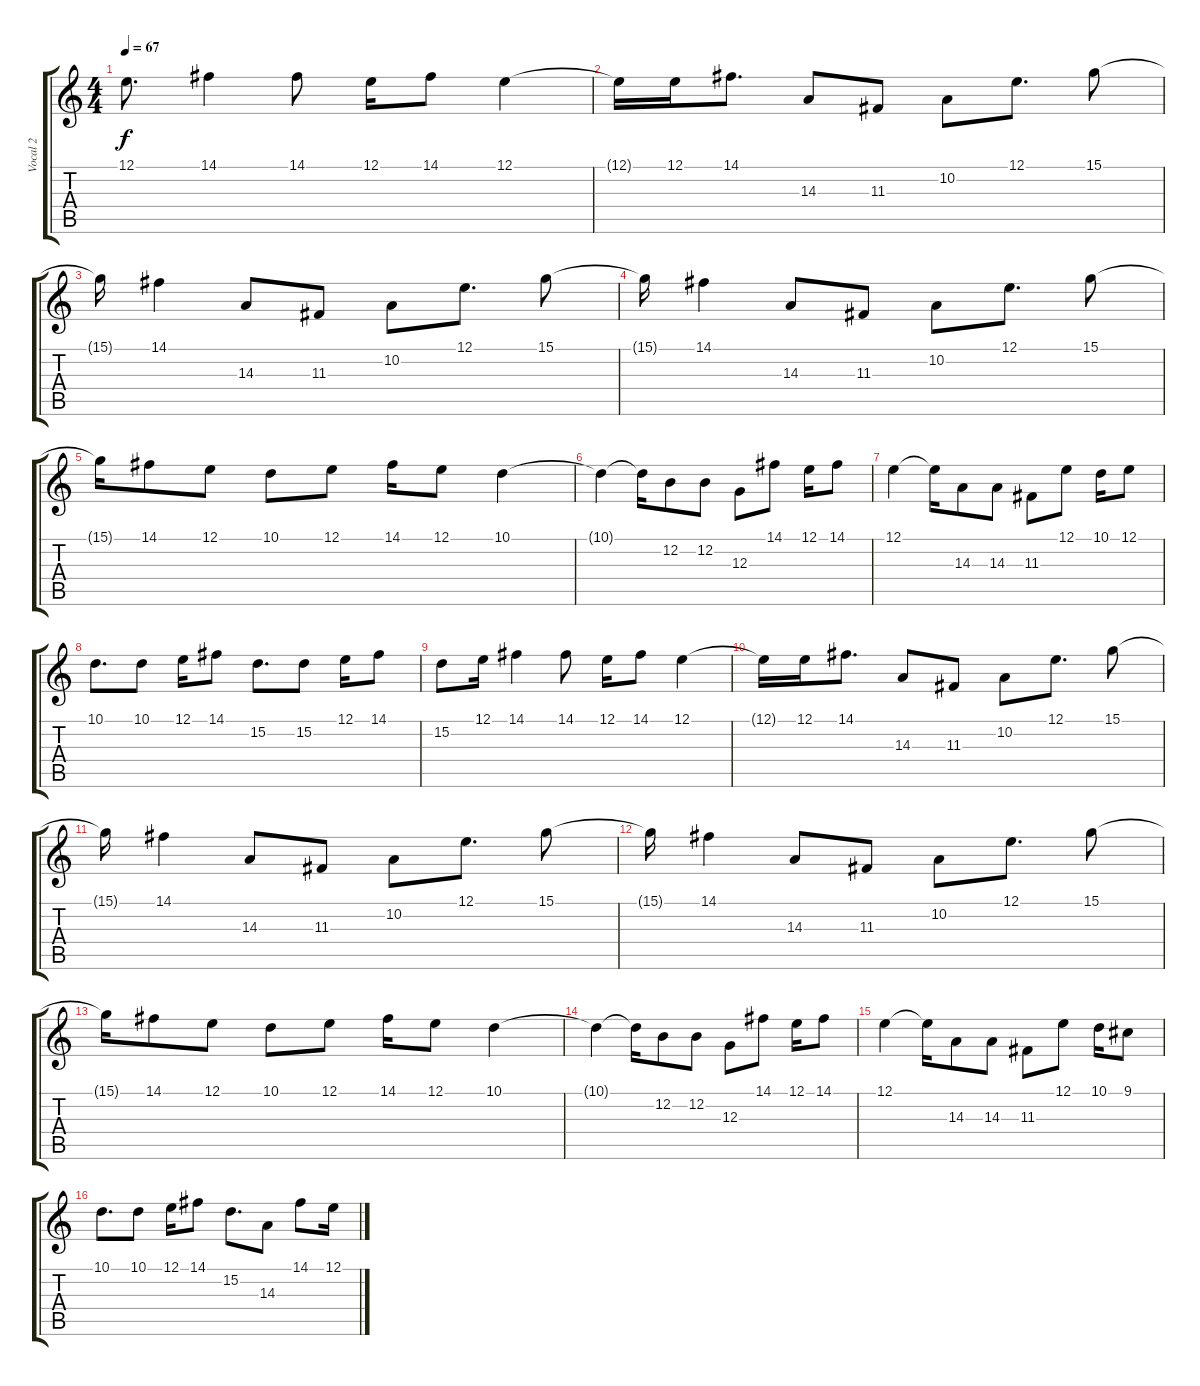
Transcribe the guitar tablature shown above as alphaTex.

\track ("Vocal 2" "Vocal 2") {instrument panflute}
\staff {score tabs}
\tuning (E4 B3 G3 D3 A2 E2) {hide}
\ts (4 4)
\tempo 67
\clef g2
\ks c
12.1.8{d dy f} 14.1.4 14.1.8 12.1.16 14.1.8 12.1.4 |
12.1{t}.16 12.1.16 14.1.8{d} 14.3.8 11.3.8 10.2.8 12.1.8{d} 15.1.8 |
15.1{t}.16 14.1.4 14.3.8 11.3.8 10.2.8 12.1.8{d} 15.1.8 |
15.1{t}.16 14.1.4 14.3.8 11.3.8 10.2.8 12.1.8{d} 15.1.8 |
15.1{t}.16 14.1.8 12.1.8 10.1.8 12.1.8 14.1.16 12.1.8 10.1.4 |
10.1{t}.4 10.1{t}.16 12.2.8 12.2.8 12.3.8 14.1.8 12.1.16 14.1.8 |
12.1.4 12.1{t}.16 14.3.8 14.3.8 11.3.8 12.1.8 10.1.16 12.1.8 |
10.1.8{d} 10.1.8 12.1.16 14.1.8 15.2.8{d} 15.2.8 12.1.16 14.1.8 |
15.2.8 12.1.16 14.1.4 14.1.8 12.1.16 14.1.8 12.1.4 |
12.1{t}.16 12.1.16 14.1.8{d} 14.3.8 11.3.8 10.2.8 12.1.8{d} 15.1.8 |
15.1{t}.16 14.1.4 14.3.8 11.3.8 10.2.8 12.1.8{d} 15.1.8 |
15.1{t}.16 14.1.4 14.3.8 11.3.8 10.2.8 12.1.8{d} 15.1.8 |
15.1{t}.16 14.1.8 12.1.8 10.1.8 12.1.8 14.1.16 12.1.8 10.1.4 |
10.1{t}.4 10.1{t}.16 12.2.8 12.2.8 12.3.8 14.1.8 12.1.16 14.1.8 |
12.1.4 12.1{t}.16 14.3.8 14.3.8 11.3.8 12.1.8 10.1.16 9.1.8 |
10.1.8{d} 10.1.8 12.1.16 14.1.8 15.2.8{d} 14.3.8 14.1.8 12.1.16
